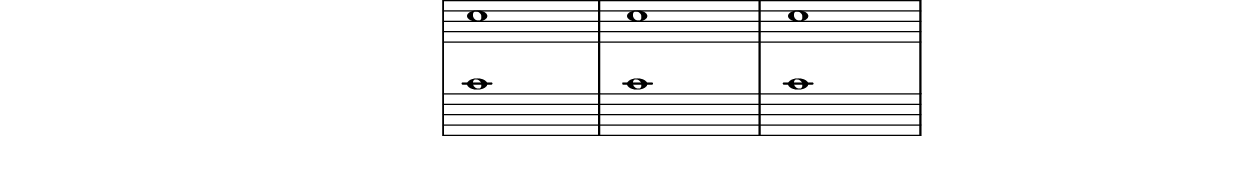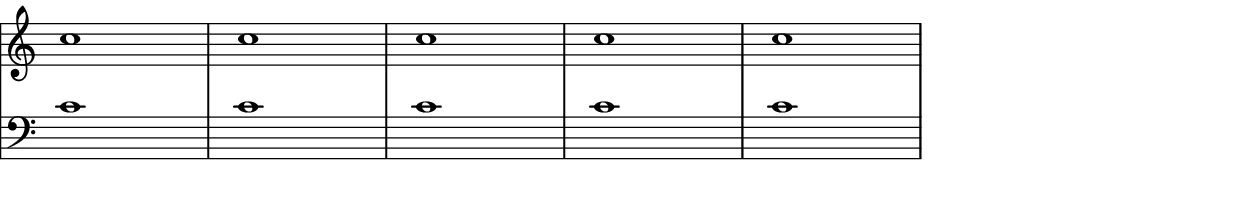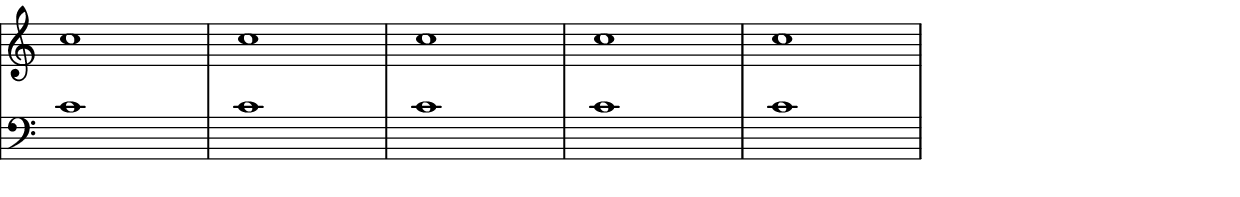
%% Generated by lilypond-book
%% Options: [exampleindent=10.16\mm,indent=0\mm,line-width=160\mm,paper-height=845.047\pt,paper-width=597.508\pt,papersize='(cons (* 597.508 pt) (* 845.047 pt))]
\include "lilypond-book-preamble.ly"


% ****************************************************************
% Start cut-&-pastable-section
% ****************************************************************

#(ly:set-option 'eps-box-padding 3.000000)



\paper {
  #(set-paper-size '(cons (* 597.508 pt) (* 845.047 pt)))
  indent = 0\mm
  line-width = 160\mm
  % offset the left padding, also add 1mm as lilypond creates cropped
  % images with a little space on the right
  line-width = #(- line-width (* mm  3.000000) (* mm 1))
}

\layout {
  
}




% ****************************************************************
% ly snippet:
% ****************************************************************
\sourcefilename "snippets/removing-brace-on-first-line-of-piano-score.ly"
\sourcefileline 0
%% DO NOT EDIT this file manually; it was automatically
%% generated from the LilyPond Wiki
%% (https://wiki.lilypond.community).
%%
%% Make any changes in the Wiki itself, or in
%% `Documentation/snippets/new/`, then run
%% `scripts/auxiliar/makelsr.pl`.
%%
%% This file is in the public domain.

\version "2.24.0"

\header {
%% Translation of GIT committish: a8a85e19654e46d725563e6deba44083ef137a2c
  texidocja = "
このスニペットは、@code{PianoStaff} や @code{GrandStaff} から@c
先頭にあるブレース (波括弧) を削除しています。これは譜刻された既存の音楽の@c
一部を切り取って見せる場合に有用です。

これは @code{\\alterBroken} を使用しています。
"
  doctitleja = "ピアノ曲の先頭にあるブレースを削除する"

%% Translation of GIT committish: de1e42ce512f3690387cdd065109bddff1b7bd6d
  texidocfr = "
Dans cet extrait est supprimée la première accolade d'un
@code{PianoStaff} ou d'un @code{GrandStaff}, ainsi que les clefs. Ceci
peut s'avérer utile pour couper et coller l'image générée dans de la
musique préexistante.

Est utilisée la fonction @code{\\alterBroken} afin de masquer l'accolade
du début.
"

  doctitlefr = "Retrait de l'accolade à la première ligne d'une pièce pour piano"

%% Translation of GIT committish: cd3e2b0177d366d0a25b4c7628b26455e52175cd
  texidoces = "
Este fragmento elimina la primera llave de un @code{PianoStaff} o
un @code{GrandStaff}, junto con las claves.  Puede ser útil cuando
se está cortando y pegando la imagen de la partitura editada
dentro de otra música existente.

El código emplea @code{\\alterBroken} para ocultar el delimitador
en forma de llave que aparece al principio.

"

  doctitlees = "Quitar la llave en el primer sistema de una partitura de piano"

  categories = "Keyboards, Staff notation, Tweaks and overrides"

  texidoc = "
This snippet removes the first brace from a @code{PianoStaff} or a
@code{GrandStaff}, together with the clefs. It may be useful when
cutting and pasting the engraved image into existing music.

The code uses @code{\\alterBroken} to hide the brace delimiter at the
beginning.
"

  doctitle = "Removing brace on first line of piano score"
} % begin verbatim


someMusic =  {
  \once \omit Staff.Clef
  \once \omit Staff.TimeSignature
  \repeat unfold 3 c1 \break
  \repeat unfold 5 c1 \break
  \repeat unfold 5 c1
}

\score {
  \new PianoStaff
  <<
    \new Staff = "right" \relative c'' \someMusic
    \new Staff = "left" \relative c' { \clef F \someMusic }
  >>
  \layout {
    indent=75\mm
    \context {
      \PianoStaff
      \alterBroken transparent #'(#t) SystemStartBrace
    }
  }
}



% ****************************************************************
% end ly snippet
% ****************************************************************
